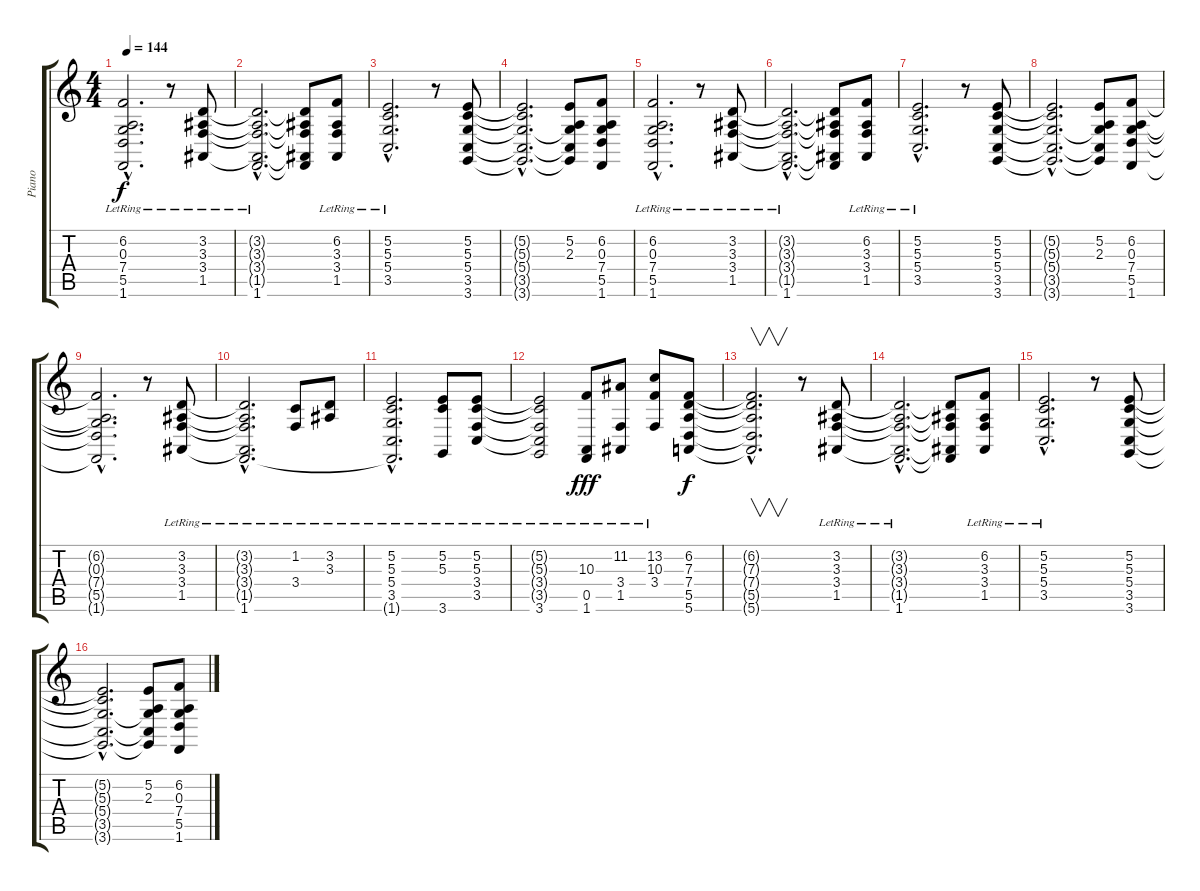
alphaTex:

\track ("Piano" "Piano") {instrument acousticgrandpiano}
\staff {score tabs}
\tuning (E4 B3 G3 D3 A2 E2) {hide}
\ts (4 4)
\tempo 144
\clef g2
\ks c
(6.2{hac lr} 0.3{hac lr} 7.4{hac lr} 5.5{hac lr} 1.6{hac lr}).2{d dy f} r.8 (3.2{lr} 3.3{lr} 3.4{lr} 1.5{lr}).8 |
(3.2{hac t} 3.3{hac t} 3.4{hac t} 1.5{hac t} 1.6{hac lr}).2{d} (3.2{t} 3.3{t} 3.4{t} 1.5{t} 1.6{t}).8 (6.2{lr} 3.3{lr} 3.4{lr} 1.5{lr}).8 |
(5.2{hac lr} 5.3{hac lr} 5.4{hac lr} 3.5{hac lr}).2{d} r.8 (5.2 5.3 5.4 3.5 3.6).8 |
(5.2{hac t} 5.3{hac t} 5.4{hac t} 3.5{hac t} 3.6{hac t}).2{d} (5.2 2.3 5.4{t} 3.5{t} 3.6{t}).8 (6.2 0.3 7.4 5.5 1.6).8 |
(6.2{hac lr} 0.3{hac lr} 7.4{hac lr} 5.5{hac lr} 1.6{hac lr}).2{d} r.8 (3.2{lr} 3.3{lr} 3.4{lr} 1.5{lr}).8 |
(3.2{hac t} 3.3{hac t} 3.4{hac t} 1.5{hac t} 1.6{hac lr}).2{d} (3.2{t} 3.3{t} 3.4{t} 1.5{t} 1.6{t}).8 (6.2{lr} 3.3{lr} 3.4{lr} 1.5{lr}).8 |
(5.2{hac lr} 5.3{hac lr} 5.4{hac lr} 3.5{hac lr}).2{d} r.8 (5.2 5.3 5.4 3.5 3.6).8 |
(5.2{hac t} 5.3{hac t} 5.4{hac t} 3.5{hac t} 3.6{hac t}).2{d} (5.2 2.3 5.4{t} 3.5{t} 3.6{t}).8 (6.2 0.3 7.4 5.5 1.6).8 |
(6.2{hac t} 0.3{hac t} 7.4{hac t} 5.5{hac t} 1.6{hac t}).2{d} r.8 (3.2{lr} 3.3{lr} 3.4{lr} 1.5{lr}).8 |
(3.2{hac t} 3.3{hac t} 3.4{hac t} 1.5{hac t} 1.6{hac lr}).2{d} (1.2{lr} 3.4{lr}).8 (3.2{lr} 3.3{lr}).8 |
(5.2{hac lr} 5.3{hac lr} 5.4{hac lr} 3.5{hac lr} 1.6{hac t}).2{d} (5.2{lr} 5.3{lr} 3.6{lr}).8 (5.2{lr} 5.3{lr} 3.4{lr} 3.5{lr}).8 |
(5.2{t} 5.3{t} 3.4{t} 3.5{t} 3.6{lr}).2 (10.3 0.5{lr} 1.6{lr}).8{dy fff} (11.2 3.4{lr} 1.5{lr}).8 (13.2 10.3{lr} 3.4{lr}).8 (6.2 7.3 7.4 5.5 5.6).8{dy f} |
(6.2{hac t} 7.3{hac t} 7.4{hac t} 5.5{hac t} 5.6{hac t}).2{v d} r.8 (3.2{lr} 3.3{lr} 3.4{lr} 1.5{lr}).8 |
(3.2{hac t} 3.3{hac t} 3.4{hac t} 1.5{hac t} 1.6{hac lr}).2{d} (3.2{t} 3.3{t} 3.4{t} 1.5{t} 1.6{t}).8 (6.2{lr} 3.3{lr} 3.4{lr} 1.5{lr}).8 |
(5.2{hac lr} 5.3{hac lr} 5.4{hac lr} 3.5{hac lr}).2{d} r.8 (5.2 5.3 5.4 3.5 3.6).8 |
(5.2{hac t} 5.3{hac t} 5.4{hac t} 3.5{hac t} 3.6{hac t}).2{d} (5.2 2.3 5.4{t} 3.5{t} 3.6{t}).8 (6.2 0.3 7.4 5.5 1.6).8
